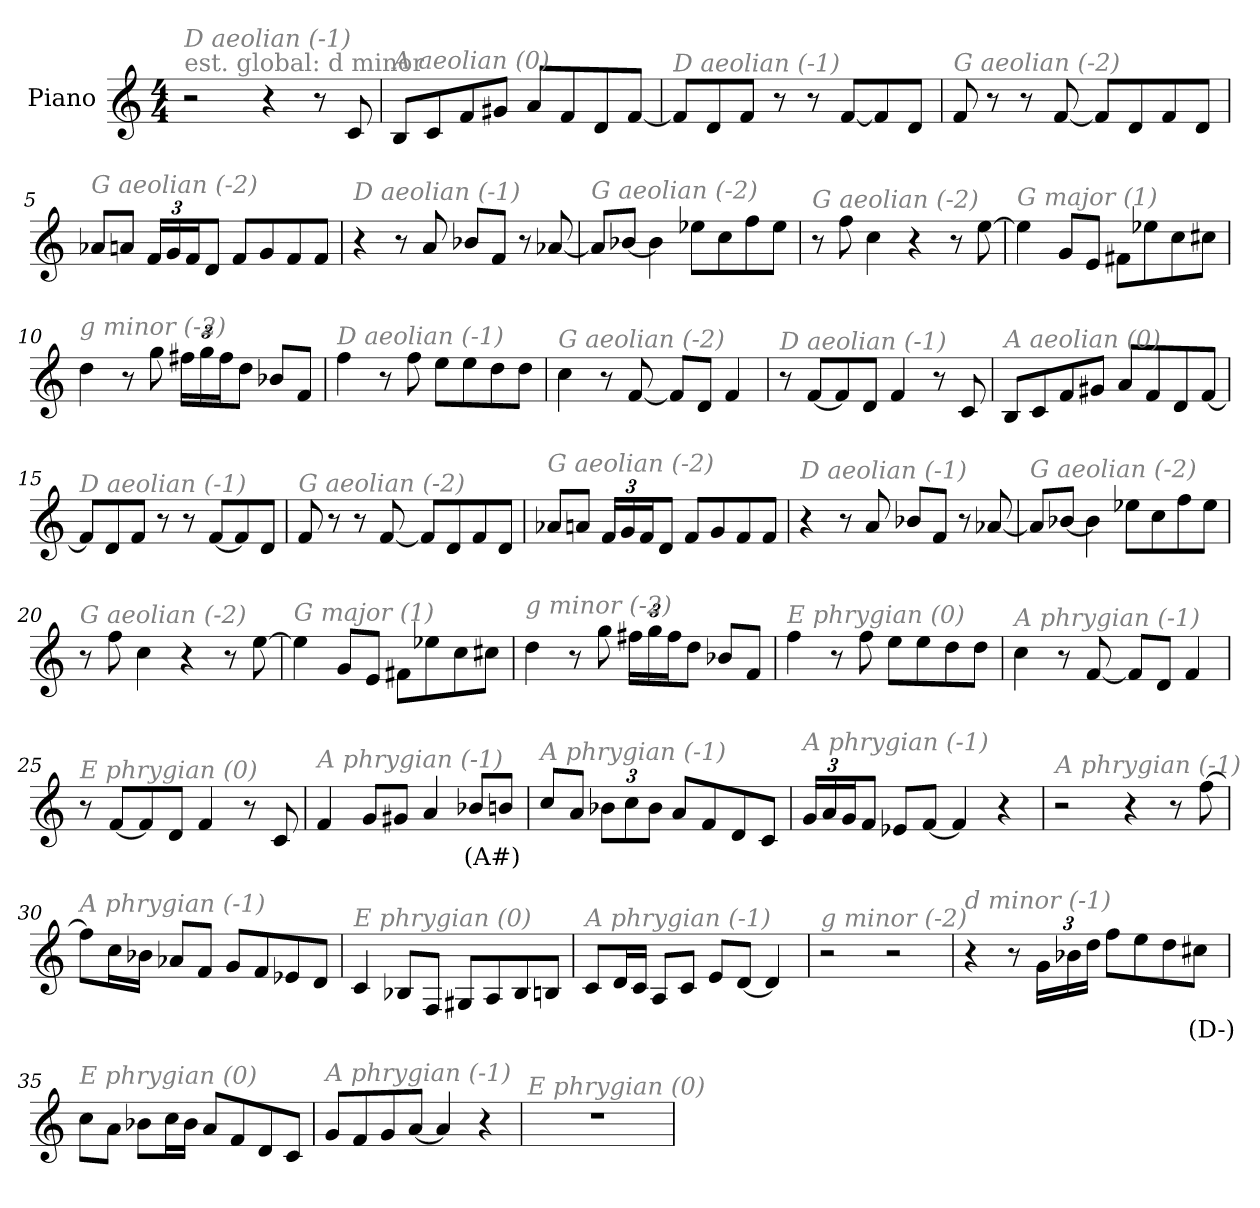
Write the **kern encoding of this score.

**kern	**text
*part1	*part1
*staff1	*staff1
*I"Piano	*
*I'Pno	*
*clefG2	*
*k[]	*
*M4/4	*
*MM165	*
=1	=1
!LO:TX:a:color=#808080:t=est. global&colon; d minor	!
!LO:TX:i:color=#808080:t=D aeolian (-1)	!
2r	.
4r	.
8r	.
8c/	.
=2	=2
!LO:TX:i:color=#808080:t=A aeolian (0)	!
8B/L	.
8c/	.
8f/	.
8g#X/J	.
8a/L	.
8f/	.
8d/	.
[8f/J	.
=3	=3
!LO:TX:i:color=#808080:t=D aeolian (-1)	!
8f/L]	.
8d/	.
8f/J	.
8r	.
8r	.
[8f/L	.
8f/]	.
8d/J	.
=4	=4
!LO:TX:i:color=#808080:t=G aeolian (-2)	!
8f/	.
8r	.
8r	.
[8f/	.
8f/L]	.
8d/	.
8f/	.
8d/J	.
!!LO:LB:g=z
=5	=5
!LO:TX:i:color=#808080:t=G aeolian (-2)	!
8a-X/L	.
8an/J	.
*Xbrackettup	*
24f/LL	.
24g/	.
24f/J	.
8d/J	.
8f/L	.
8g/	.
8f/	.
8f/J	.
=6	=6
!LO:TX:i:color=#808080:t=D aeolian (-1)	!
4r	.
8r	.
8a/	.
8b-X/L	.
8f/J	.
8r	.
[8a-X/	.
=7	=7
!LO:TX:i:color=#808080:t=G aeolian (-2)	!
8a-/L]	.
[8b-X/J	.
4b-\]	.
8ee-X\L	.
8cc\	.
8ff\	.
8ee-\J	.
=8	=8
!LO:TX:i:color=#808080:t=G aeolian (-2)	!
8r	.
8ff\	.
4cc\	.
4r	.
8r	.
[8ee\	.
!!LO:LB:g=z
=9	=9
!LO:TX:i:color=#808080:t=G major (1)	!
4ee\]	.
8g/L	.
8e/J	.
8f#X\L	.
8ee-X\	.
8cc\	.
8cc#X\J	.
=10	=10
!LO:TX:i:color=#808080:t=g minor (-2)	!
4dd\	.
8r	.
8gg\	.
24ff#X\LL	.
24gg\	.
24ff#\J	.
8dd\J	.
8b-X/L	.
8f/J	.
=11	=11
!LO:TX:i:color=#808080:t=D aeolian (-1)	!
4ff\	.
8r	.
8ff\	.
8ee\L	.
8ee\	.
8dd\	.
8dd\J	.
=12	=12
!LO:TX:i:color=#808080:t=G aeolian (-2)	!
4cc\	.
8r	.
[8f/	.
8f/L]	.
8d/J	.
4f/	.
!!LO:LB:g=z
=13	=13
!LO:TX:i:color=#808080:t=D aeolian (-1)	!
8r	.
[8f/L	.
8f/]	.
8d/J	.
4f/	.
8r	.
8c/	.
=14	=14
!LO:TX:i:color=#808080:t=A aeolian (0)	!
8B/L	.
8c/	.
8f/	.
8g#X/J	.
8a/L	.
8f/	.
8d/	.
[8f/J	.
=15	=15
!LO:TX:i:color=#808080:t=D aeolian (-1)	!
8f/L]	.
8d/	.
8f/J	.
8r	.
8r	.
[8f/L	.
8f/]	.
8d/J	.
=16	=16
!LO:TX:i:color=#808080:t=G aeolian (-2)	!
8f/	.
8r	.
8r	.
[8f/	.
8f/L]	.
8d/	.
8f/	.
8d/J	.
!!LO:LB:g=z
=17	=17
!LO:TX:i:color=#808080:t=G aeolian (-2)	!
8a-X/L	.
8an/J	.
24f/LL	.
24g/	.
24f/J	.
8d/J	.
8f/L	.
8g/	.
8f/	.
8f/J	.
=18	=18
!LO:TX:i:color=#808080:t=D aeolian (-1)	!
4r	.
8r	.
8a/	.
8b-X/L	.
8f/J	.
8r	.
[8a-X/	.
=19	=19
!LO:TX:i:color=#808080:t=G aeolian (-2)	!
8a-/L]	.
[8b-X/J	.
4b-\]	.
8ee-X\L	.
8cc\	.
8ff\	.
8ee-\J	.
=20	=20
!LO:TX:i:color=#808080:t=G aeolian (-2)	!
8r	.
8ff\	.
4cc\	.
4r	.
8r	.
[8ee\	.
!!LO:LB:g=z
=21	=21
!LO:TX:i:color=#808080:t=G major (1)	!
4ee\]	.
8g/L	.
8e/J	.
8f#X\L	.
8ee-X\	.
8cc\	.
8cc#X\J	.
=22	=22
!LO:TX:i:color=#808080:t=g minor (-2)	!
4dd\	.
8r	.
8gg\	.
24ff#X\LL	.
24gg\	.
24ff#\J	.
8dd\J	.
8b-X/L	.
8f/J	.
=23	=23
!LO:TX:i:color=#808080:t=E phrygian (0)	!
4ff\	.
8r	.
8ff\	.
8ee\L	.
8ee\	.
8dd\	.
8dd\J	.
=24	=24
!LO:TX:i:color=#808080:t=A phrygian (-1)	!
4cc\	.
8r	.
[8f/	.
8f/L]	.
8d/J	.
4f/	.
!!LO:LB:g=z
=25	=25
!LO:TX:i:color=#808080:t=E phrygian (0)	!
8r	.
[8f/L	.
8f/]	.
8d/J	.
4f/	.
8r	.
8c/	.
=26	=26
!LO:TX:i:color=#808080:t=A phrygian (-1)	!
4f/	.
8g/L	.
8g#X/J	.
4a/	.
8b-Xi/L	(A#)
8b/J	.
=27	=27
!LO:TX:i:color=#808080:t=A phrygian (-1)	!
8cc/L	.
8a/J	.
12b-X\L	.
12cc\	.
12b-\J	.
8a/L	.
8f/	.
8d/	.
8c/J	.
=28	=28
!LO:TX:i:color=#808080:t=A phrygian (-1)	!
24g/LL	.
24a/	.
24g/J	.
8f/J	.
8e-X/L	.
[8f/J	.
4f/]	.
4r	.
=29	=29
!LO:TX:i:color=#808080:t=A phrygian (-1)	!
2r	.
4r	.
8r	.
[8ff\	.
!!LO:LB:g=z
=30	=30
!LO:TX:i:color=#808080:t=A phrygian (-1)	!
8ff\L]	.
16cc\L	.
16b-X\JJ	.
8a-X/L	.
8f/J	.
8g/L	.
8f/	.
8e-X/	.
8d/J	.
=31	=31
!LO:TX:i:color=#808080:t=E phrygian (0)	!
4c/	.
8B-X/L	.
8F/J	.
8G#X/L	.
8A/	.
8B-/	.
8Bn/J	.
=32	=32
!LO:TX:i:color=#808080:t=A phrygian (-1)	!
8c/L	.
16d/L	.
16c/JJ	.
8A/L	.
8c/J	.
8e/L	.
[8d/J	.
4d/]	.
=33	=33
!LO:TX:i:color=#808080:t=g minor (-2)	!
2r	.
2r	.
!!LO:LB:g=z
=34	=34
!LO:TX:i:color=#808080:t=d minor (-1)	!
4r	.
8r	.
24g\LL	.
24b-X\	.
24dd\JJ	.
8ff\L	.
8ee\	.
8dd\	.
8cc#Xi\J	(D-)
=35	=35
!LO:TX:i:color=#808080:t=E phrygian (0)	!
8cc\L	.
8a\J	.
8b-X\L	.
16cc\L	.
16b-\JJ	.
8a/L	.
8f/	.
8d/	.
8c/J	.
=36	=36
!LO:TX:i:color=#808080:t=A phrygian (-1)	!
8g/L	.
8f/	.
8g/	.
[8a/J	.
4a/]	.
4r	.
=37	=37
!LO:TX:i:color=#808080:t=E phrygian (0)	!
1r	.
=	=
*-	*-
